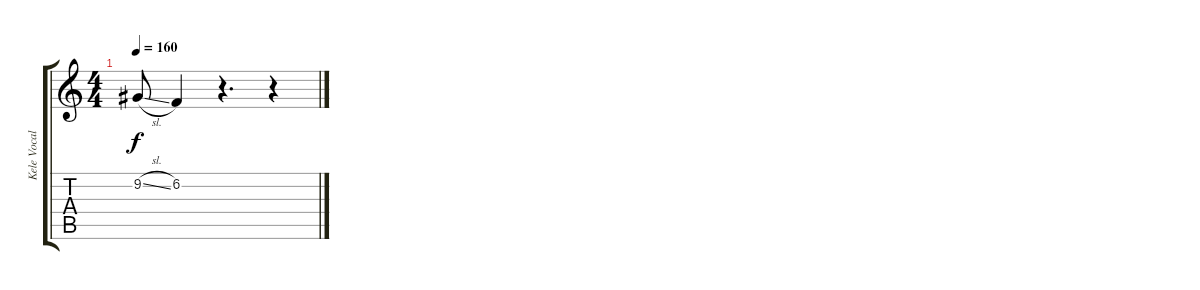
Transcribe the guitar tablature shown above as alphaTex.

\track ("Kele Vocals #2" "Kele Vocal") {instrument tenorsax}
\staff {score tabs}
\tuning (E4 B3 G3 D3 A2 E2) {hide}
\ts (4 4)
\tempo 160
\clef g2
\ks c
9.2{sl}.8{dy f} 6.2.4 r.4{d} r.4
